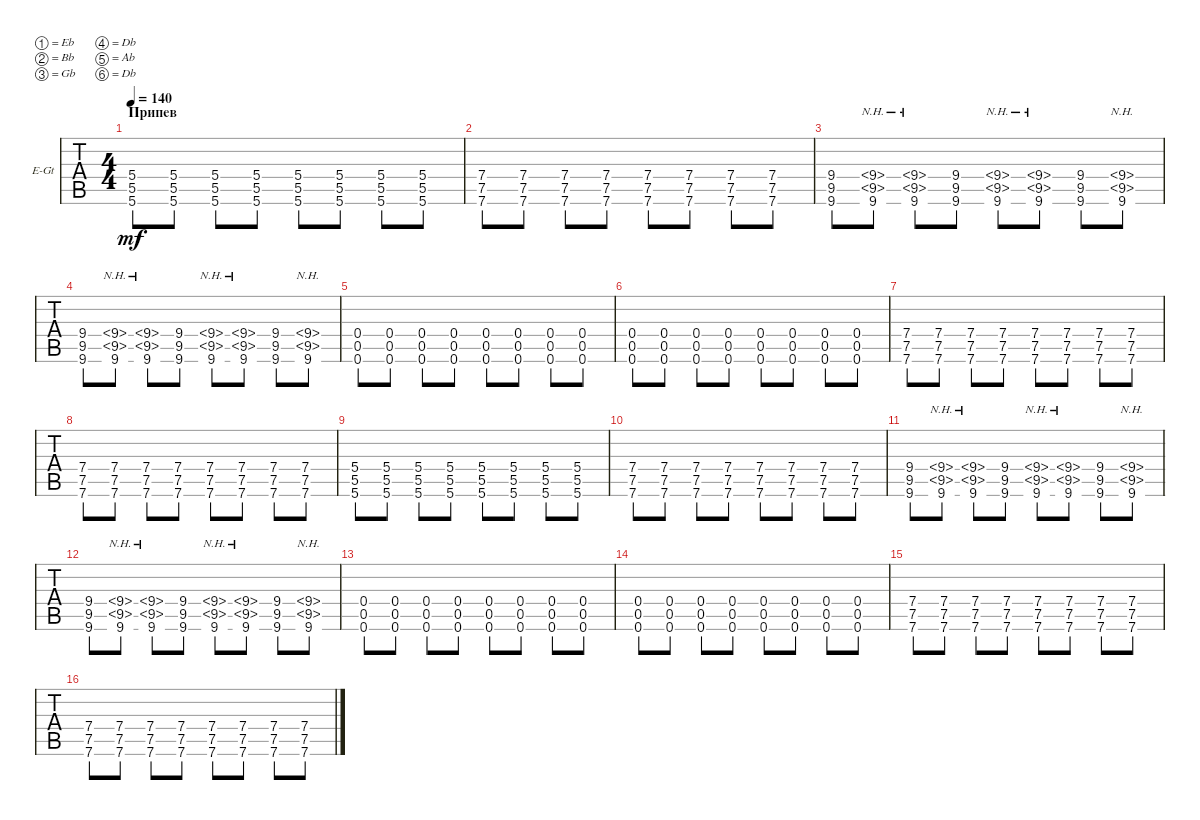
\defaultSystemsLayout 4
\bracketExtendMode groupsimilarinstruments
\firstSystemTrackNameOrientation horizontal
\otherSystemsTrackNameOrientation horizontal
\track ("Electric Guitar" "E-Gt") {instrument distortionguitar}
\staff {tabs}
\tuning (Eb4 Bb3 Gb3 Db3 Ab2 Db2)
\ts (4 4)
\section ("" "Припев")
\tempo 140
\clef g2
\ks c
(5.6 5.5 5.4).8{dy mf} (5.6 5.5 5.4).8 (5.6 5.5 5.4).8 (5.6 5.5 5.4).8 (5.6 5.5 5.4).8 (5.6 5.5 5.4).8 (5.6 5.5 5.4).8 (5.6 5.5 5.4).8 |
(7.4 7.5 7.6).8 (7.4 7.5 7.6).8 (7.4 7.5 7.6).8 (7.4 7.5 7.6).8 (7.4 7.5 7.6).8 (7.4 7.5 7.6).8 (7.4 7.5 7.6).8 (7.4 7.5 7.6).8 |
(9.6 9.5 9.4).8 (9.4{nh} 9.5{nh} 9.6).8 (9.4{nh} 9.5{nh} 9.6).8 (9.6 9.5 9.4).8 (9.4{nh} 9.5{nh} 9.6).8 (9.4{nh} 9.5{nh} 9.6).8 (9.6 9.5 9.4).8 (9.4{nh} 9.5{nh} 9.6).8 |
(9.6 9.5 9.4).8 (9.4{nh} 9.5{nh} 9.6).8 (9.4{nh} 9.5{nh} 9.6).8 (9.6 9.5 9.4).8 (9.4{nh} 9.5{nh} 9.6).8 (9.4{nh} 9.5{nh} 9.6).8 (9.6 9.5 9.4).8 (9.4{nh} 9.5{nh} 9.6).8 |
(0.6 0.5 0.4).8 (0.6 0.5 0.4).8 (0.6 0.5 0.4).8 (0.6 0.5 0.4).8 (0.6 0.5 0.4).8 (0.6 0.5 0.4).8 (0.6 0.5 0.4).8 (0.6 0.5 0.4).8 |
(0.6 0.5 0.4).8 (0.6 0.5 0.4).8 (0.6 0.5 0.4).8 (0.6 0.5 0.4).8 (0.6 0.5 0.4).8 (0.6 0.5 0.4).8 (0.6 0.5 0.4).8 (0.6 0.5 0.4).8 |
(7.6 7.5 7.4).8 (7.6 7.5 7.4).8 (7.6 7.5 7.4).8 (7.6 7.5 7.4).8 (7.6 7.5 7.4).8 (7.6 7.5 7.4).8 (7.6 7.5 7.4).8 (7.6 7.5 7.4).8 |
(7.6 7.5 7.4).8 (7.6 7.5 7.4).8 (7.6 7.5 7.4).8 (7.6 7.5 7.4).8 (7.6 7.5 7.4).8 (7.6 7.5 7.4).8 (7.6 7.5 7.4).8 (7.6 7.5 7.4).8 |
(5.6 5.5 5.4).8 (5.6 5.5 5.4).8 (5.6 5.5 5.4).8 (5.6 5.5 5.4).8 (5.6 5.5 5.4).8 (5.6 5.5 5.4).8 (5.6 5.5 5.4).8 (5.6 5.5 5.4).8 |
(7.4 7.5 7.6).8 (7.4 7.5 7.6).8 (7.4 7.5 7.6).8 (7.4 7.5 7.6).8 (7.4 7.5 7.6).8 (7.4 7.5 7.6).8 (7.4 7.5 7.6).8 (7.4 7.5 7.6).8 |
(9.6 9.5 9.4).8 (9.4{nh} 9.5{nh} 9.6).8 (9.4{nh} 9.5{nh} 9.6).8 (9.6 9.5 9.4).8 (9.4{nh} 9.5{nh} 9.6).8 (9.4{nh} 9.5{nh} 9.6).8 (9.6 9.5 9.4).8 (9.4{nh} 9.5{nh} 9.6).8 |
(9.6 9.5 9.4).8 (9.4{nh} 9.5{nh} 9.6).8 (9.4{nh} 9.5{nh} 9.6).8 (9.6 9.5 9.4).8 (9.4{nh} 9.5{nh} 9.6).8 (9.4{nh} 9.5{nh} 9.6).8 (9.6 9.5 9.4).8 (9.4{nh} 9.5{nh} 9.6).8 |
(0.6 0.5 0.4).8 (0.6 0.5 0.4).8 (0.6 0.5 0.4).8 (0.6 0.5 0.4).8 (0.6 0.5 0.4).8 (0.6 0.5 0.4).8 (0.6 0.5 0.4).8 (0.6 0.5 0.4).8 |
(0.6 0.5 0.4).8 (0.6 0.5 0.4).8 (0.6 0.5 0.4).8 (0.6 0.5 0.4).8 (0.6 0.5 0.4).8 (0.6 0.5 0.4).8 (0.6 0.5 0.4).8 (0.6 0.5 0.4).8 |
(7.6 7.5 7.4).8 (7.6 7.5 7.4).8 (7.6 7.5 7.4).8 (7.6 7.5 7.4).8 (7.6 7.5 7.4).8 (7.6 7.5 7.4).8 (7.6 7.5 7.4).8 (7.6 7.5 7.4).8 |
(7.6 7.5 7.4).8 (7.6 7.5 7.4).8 (7.6 7.5 7.4).8 (7.6 7.5 7.4).8 (7.6 7.5 7.4).8 (7.6 7.5 7.4).8 (7.6 7.5 7.4).8 (7.6 7.5 7.4).8
